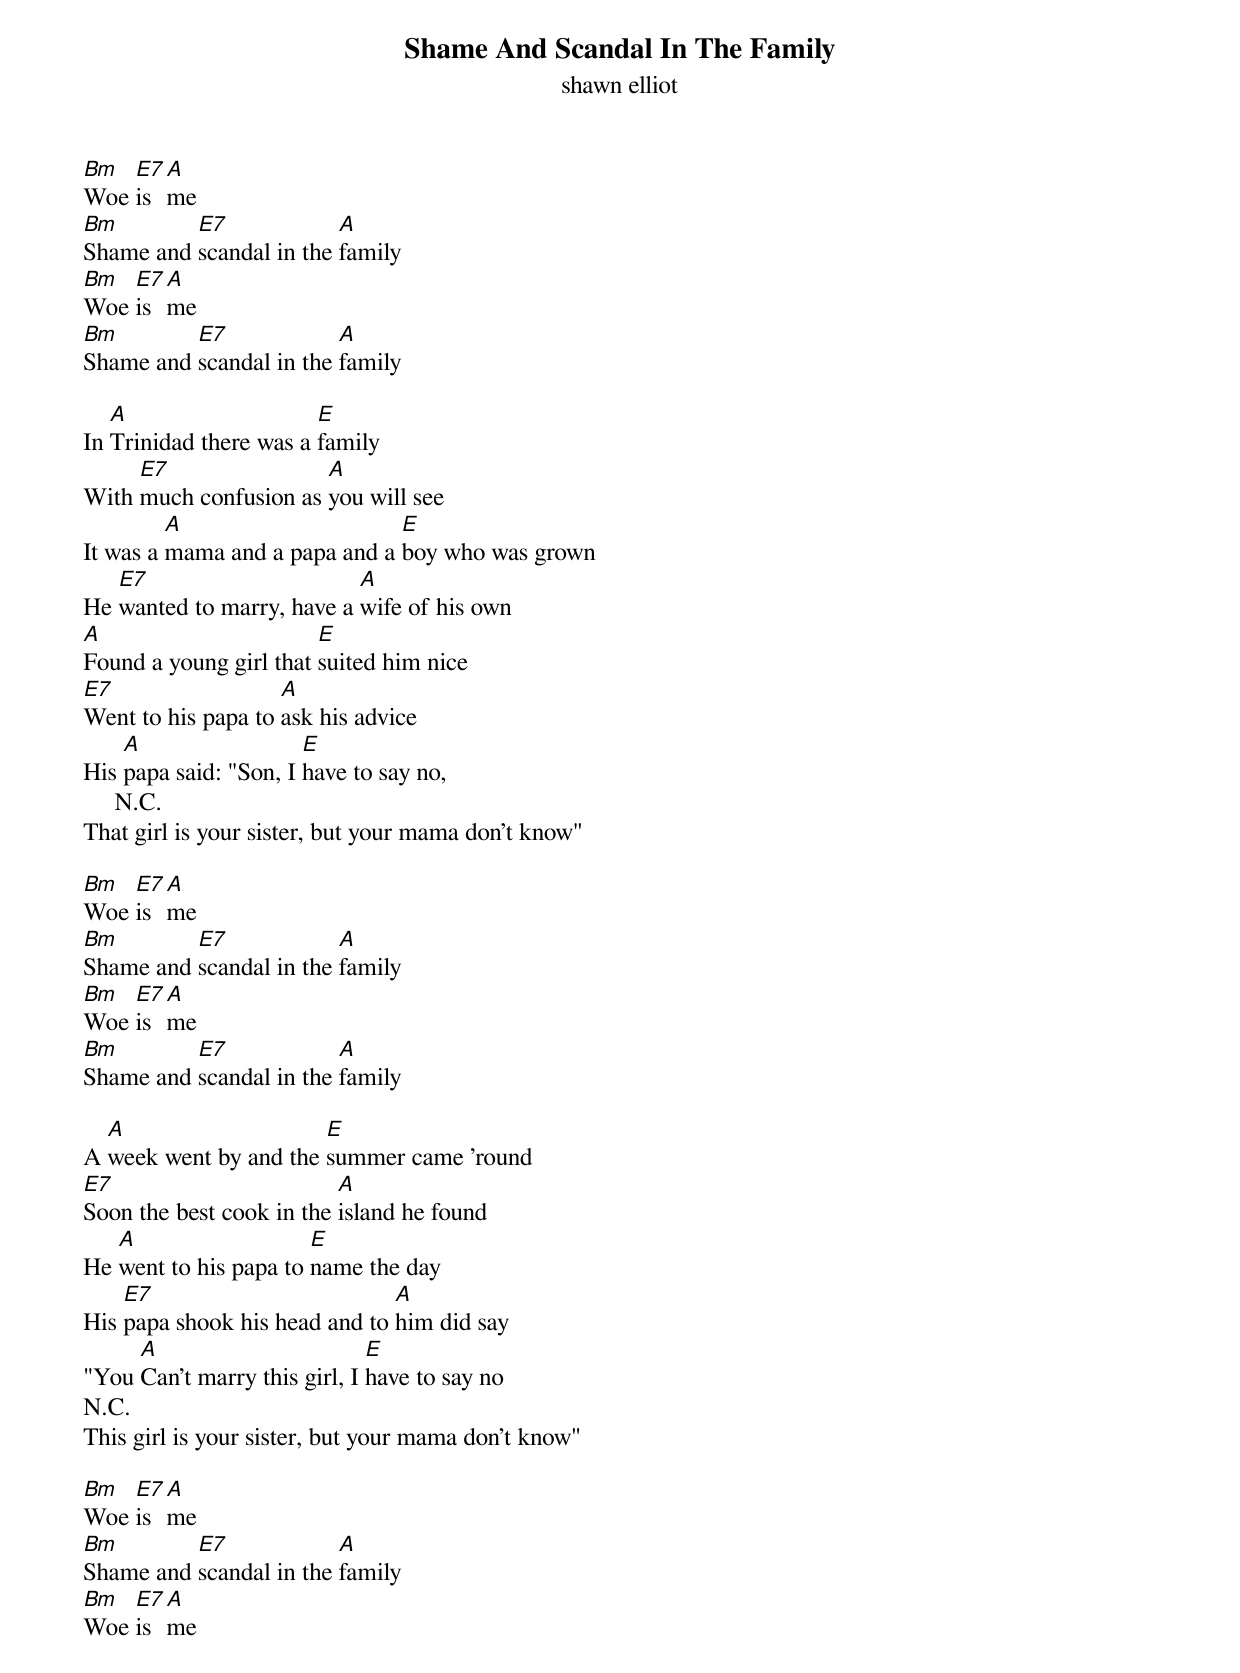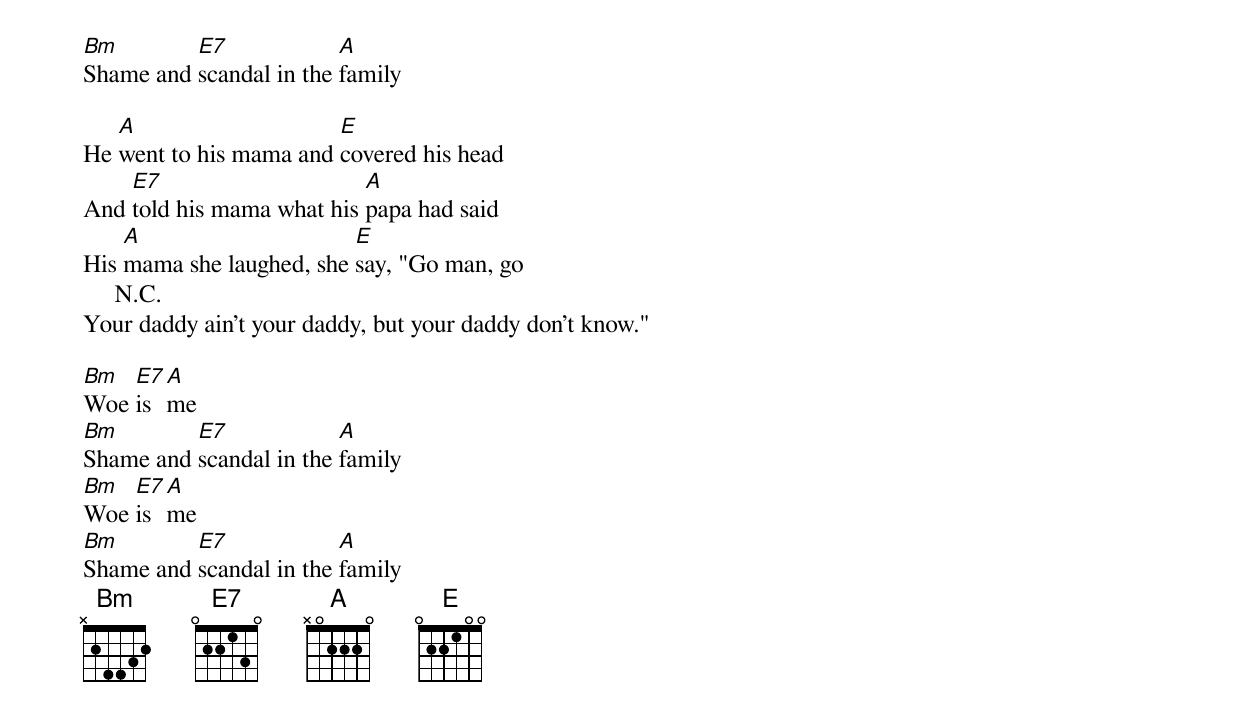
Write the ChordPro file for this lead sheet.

{title: Shame And Scandal In The Family}
{subtitle: shawn elliot}


[Bm]Woe [E7]is [A]me
[Bm]Shame and [E7]scandal in the [A]family
[Bm]Woe [E7]is [A]me
[Bm]Shame and [E7]scandal in the [A]family

In [A]Trinidad there was a [E]family
With [E7]much confusion as [A]you will see
It was a [A]mama and a papa and a [E]boy who was grown
He [E7]wanted to marry, have a [A]wife of his own
[A]Found a young girl that [E]suited him nice
[E7]Went to his papa to [A]ask his advice
His [A]papa said: "Son, I [E]have to say no,
     N.C.
That girl is your sister, but your mama don't know"

[Bm]Woe [E7]is [A]me
[Bm]Shame and [E7]scandal in the [A]family
[Bm]Woe [E7]is [A]me
[Bm]Shame and [E7]scandal in the [A]family

A [A]week went by and the [E]summer came 'round
[E7]Soon the best cook in the [A]island he found
He [A]went to his papa to [E]name the day
His [E7]papa shook his head and to [A]him did say
"You [A]Can't marry this girl, I [E]have to say no
N.C.
This girl is your sister, but your mama don't know"

[Bm]Woe [E7]is [A]me
[Bm]Shame and [E7]scandal in the [A]family
[Bm]Woe [E7]is [A]me
[Bm]Shame and [E7]scandal in the [A]family

He [A]went to his mama and [E]covered his head
And [E7]told his mama what his [A]papa had said
His [A]mama she laughed, she [E]say, "Go man, go
     N.C.
Your daddy ain't your daddy, but your daddy don't know."

[Bm]Woe [E7]is [A]me
[Bm]Shame and [E7]scandal in the [A]family
[Bm]Woe [E7]is [A]me
[Bm]Shame and [E7]scandal in the [A]family
